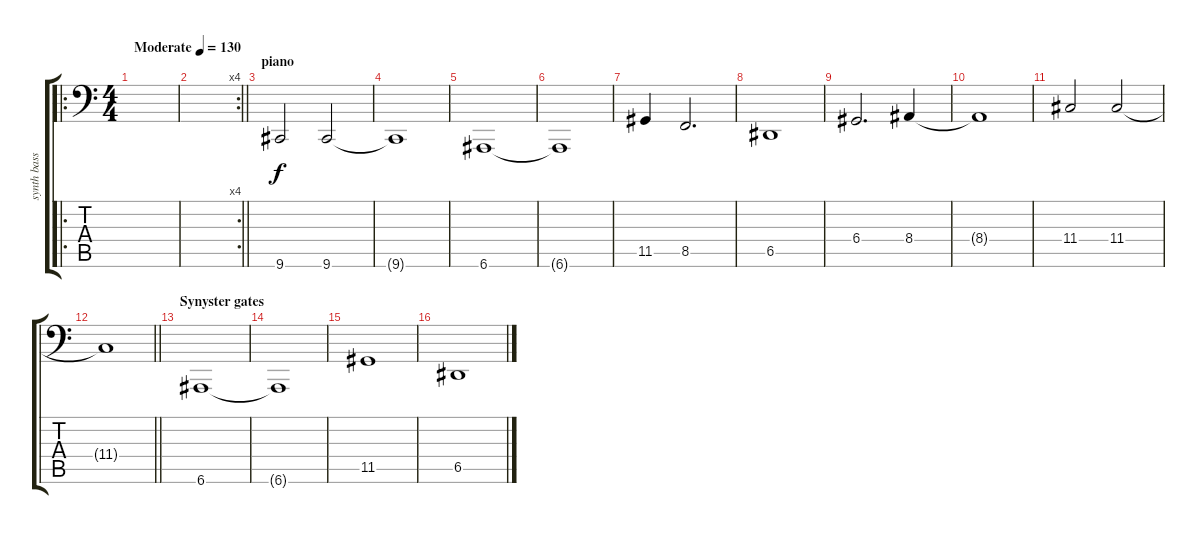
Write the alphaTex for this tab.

\track ("synth bass" "synth bass") {instrument lead8bassandlead}
\staff {score tabs}
\tuning (E3 B2 G2 D2 A1 E1) {hide}
\ro
\ts (4 4)
\tempo (130 "Moderate")
\clef f4
\ks c
|
\rc 4
\barLineRight lightlight
|
\section ("" "piano")
9.6.2{volume 8} 9.6.2 |
9.6{t}.1 |
6.6.1 |
6.6{t}.1 |
11.5.4 8.5.2{d} |
6.5.1 |
6.4.2{d} 8.4.4 |
8.4{t}.1 |
11.4.2{volume 8} 11.4.2 |
\barLineRight lightlight
11.4{t}.1 |
\section ("" "Synyster gates")
6.6.1 |
6.6{t}.1 |
11.5.1 |
6.5.1
